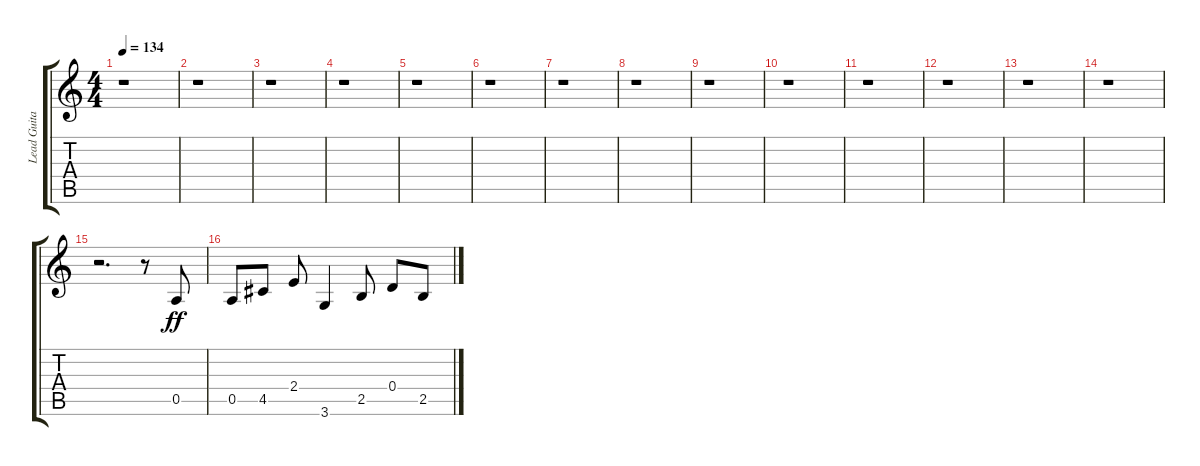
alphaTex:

\track ("Lead Guitar" "Lead Guita") {instrument overdrivenguitar}
\staff {score tabs}
\tuning (E4 B3 G3 D3 A2 E2) {hide}
\ts (4 4)
\tempo 134
\clef g2
\ks c
r.1{dy f} |
r.1 |
r.1 |
r.1 |
r.1 |
r.1 |
r.1 |
r.1 |
r.1 |
r.1 |
r.1 |
r.1 |
r.1 |
r.1 |
r.2{d} r.8 0.5.8{dy ff} |
0.5.8 4.5.8 2.4.8 3.6.4 2.5.8 0.4.8 2.5.8
